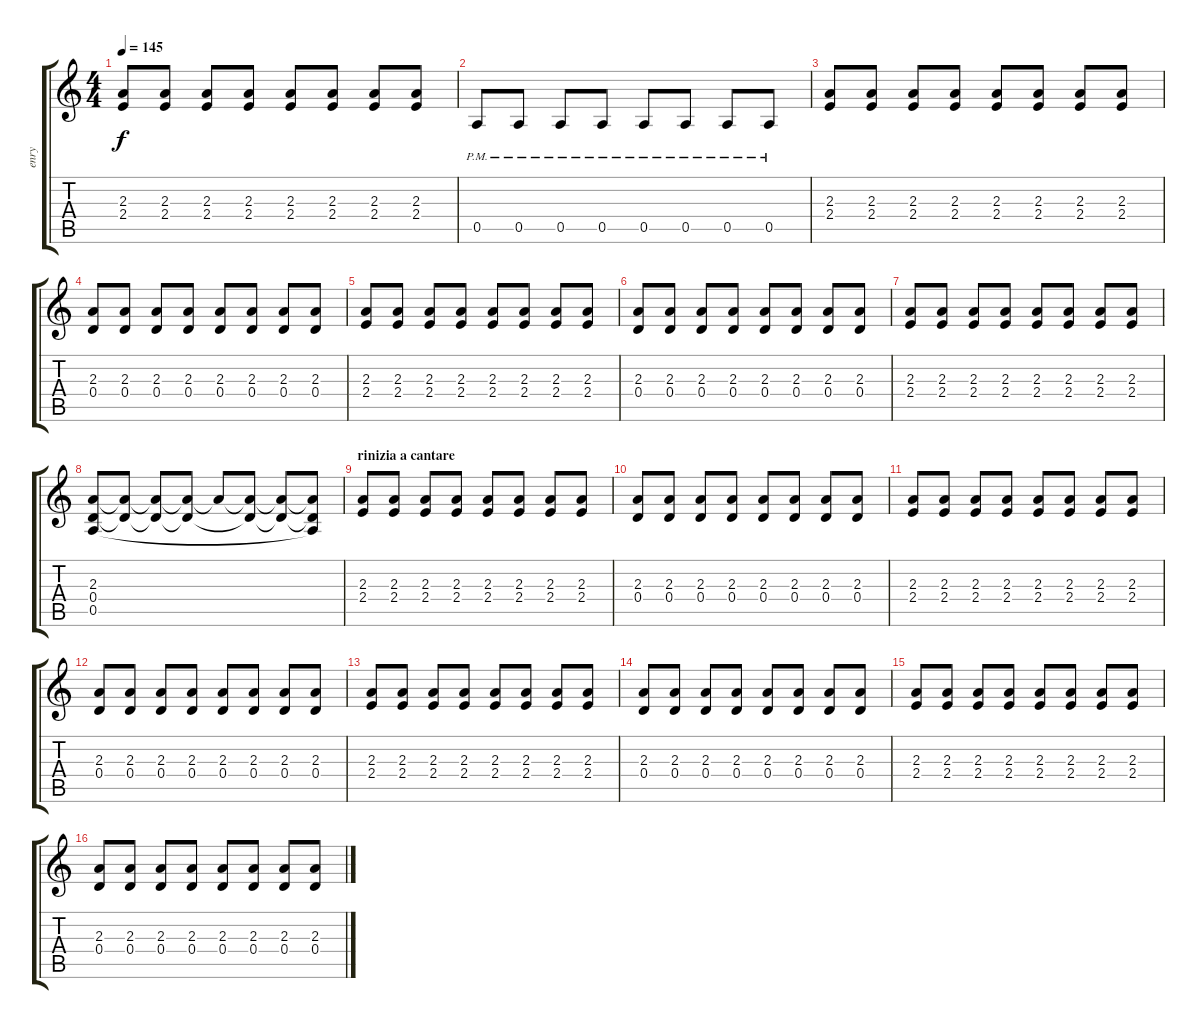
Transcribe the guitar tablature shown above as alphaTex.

\track ("enry" "enry") {instrument overdrivenguitar}
\staff {score tabs}
\tuning (E4 B3 G3 D3 A2 E2) {hide}
\ts (4 4)
\tempo 145
\clef g2
\ks c
(2.3 2.4).8{dy f} (2.3 2.4).8 (2.3 2.4).8 (2.3 2.4).8 (2.3 2.4).8 (2.3 2.4).8 (2.3 2.4).8 (2.3 2.4).8 |
0.5{pm}.8 0.5{pm}.8 0.5{pm}.8 0.5{pm}.8 0.5{pm}.8 0.5{pm}.8 0.5{pm}.8 0.5{pm}.8 |
(2.3 2.4).8{instrument overdrivenguitar} (2.3 2.4).8 (2.3 2.4).8 (2.3 2.4).8 (2.3 2.4).8 (2.3 2.4).8 (2.3 2.4).8 (2.3 2.4).8 |
(2.3 0.4).8 (2.3 0.4).8 (2.3 0.4).8 (2.3 0.4).8 (2.3 0.4).8 (2.3 0.4).8 (2.3 0.4).8 (2.3 0.4).8 |
(2.3 2.4).8{instrument electricguitarmuted} (2.3 2.4).8 (2.3 2.4).8 (2.3 2.4).8 (2.3 2.4).8 (2.3 2.4).8 (2.3 2.4).8 (2.3 2.4).8 |
(2.3 0.4).8 (2.3 0.4).8 (2.3 0.4).8 (2.3 0.4).8 (2.3 0.4).8 (2.3 0.4).8 (2.3 0.4).8 (2.3 0.4).8 |
\section ("" "")
(2.3 2.4).8{instrument electricguitarmuted} (2.3 2.4).8 (2.3 2.4).8 (2.3 2.4).8 (2.3 2.4).8 (2.3 2.4).8 (2.3 2.4).8 (2.3 2.4).8 |
(2.3 0.4 0.5).8 (2.3{t} 0.4{t}).8 (2.3{t} 0.4{t}).8 (2.3{t} 0.4{t}).8 2.3{t}.8 (2.3{t} 0.4{t}).8 (2.3{t} 0.4{t}).8 (2.3{t} 0.4{t} 0.5{t}).8 |
\section ("" "rinizia a cantare")
(2.3 2.4).8 (2.3 2.4).8 (2.3 2.4).8 (2.3 2.4).8 (2.3 2.4).8 (2.3 2.4).8 (2.3 2.4).8 (2.3 2.4).8 |
(2.3 0.4).8 (2.3 0.4).8 (2.3 0.4).8 (2.3 0.4).8 (2.3 0.4).8 (2.3 0.4).8 (2.3 0.4).8 (2.3 0.4).8 |
(2.3 2.4).8 (2.3 2.4).8 (2.3 2.4).8 (2.3 2.4).8 (2.3 2.4).8 (2.3 2.4).8 (2.3 2.4).8 (2.3 2.4).8 |
(2.3 0.4).8 (2.3 0.4).8 (2.3 0.4).8 (2.3 0.4).8 (2.3 0.4).8 (2.3 0.4).8 (2.3 0.4).8 (2.3 0.4).8 |
(2.3 2.4).8 (2.3 2.4).8 (2.3 2.4).8 (2.3 2.4).8 (2.3 2.4).8 (2.3 2.4).8 (2.3 2.4).8 (2.3 2.4).8 |
(2.3 0.4).8 (2.3 0.4).8 (2.3 0.4).8 (2.3 0.4).8 (2.3 0.4).8 (2.3 0.4).8 (2.3 0.4).8 (2.3 0.4).8 |
(2.3 2.4).8 (2.3 2.4).8 (2.3 2.4).8 (2.3 2.4).8 (2.3 2.4).8 (2.3 2.4).8 (2.3 2.4).8 (2.3 2.4).8 |
(2.3 0.4).8 (2.3 0.4).8 (2.3 0.4).8 (2.3 0.4).8 (2.3 0.4).8 (2.3 0.4).8 (2.3 0.4).8 (2.3 0.4).8
